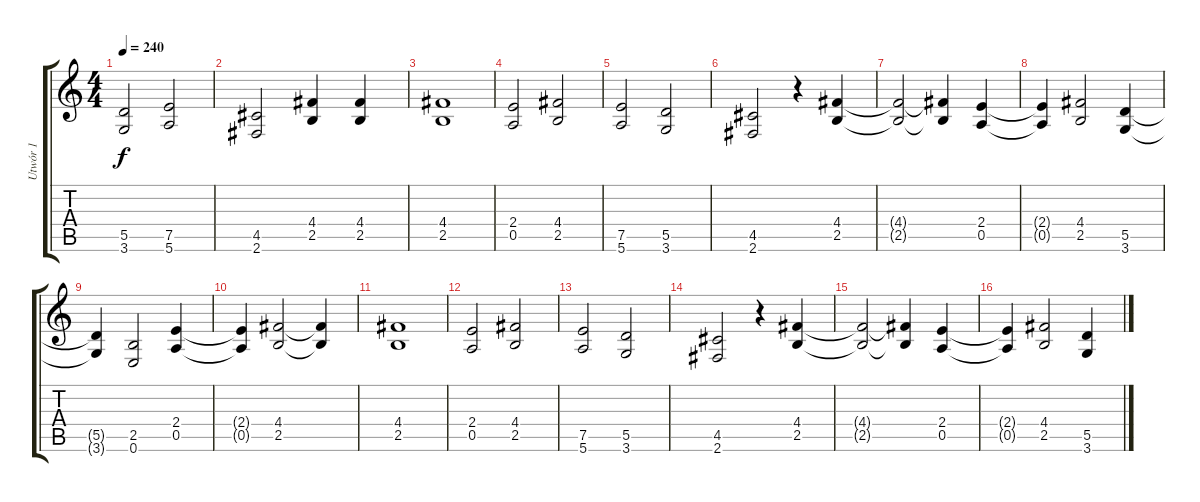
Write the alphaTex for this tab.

\track ("Utwór 1" "Utwór 1") {instrument distortionguitar}
\staff {score tabs}
\tuning (E4 B3 G3 D3 A2 E2) {hide}
\ts (4 4)
\tempo 240
\clef g2
\ks c
(5.5 3.6).2{dy f} (7.5 5.6).2 |
(4.5 2.6).2 (4.4 2.5).4 (4.4 2.5).4 |
(4.4 2.5).1 |
(2.4 0.5).2 (4.4 2.5).2 |
(7.5 5.6).2 (5.5 3.6).2 |
(4.5 2.6).2 r.4 (4.4 2.5).4 |
(4.4{t} 2.5{t}).2 (4.4{t} 2.5{t}).4 (2.4 0.5).4 |
(2.4{t} 0.5{t}).4 (4.4 2.5).2 (5.5 3.6).4 |
(5.5{t} 3.6{t}).4 (2.5 0.6).2 (2.4 0.5).4 |
(2.4{t} 0.5{t}).4 (4.4 2.5).2 (4.4{t} 2.5{t}).4 |
(4.4 2.5).1 |
(2.4 0.5).2 (4.4 2.5).2 |
(7.5 5.6).2 (5.5 3.6).2 |
(4.5 2.6).2 r.4 (4.4 2.5).4 |
(4.4{t} 2.5{t}).2 (4.4{t} 2.5{t}).4 (2.4 0.5).4 |
(2.4{t} 0.5{t}).4 (4.4 2.5).2 (5.5 3.6).4
